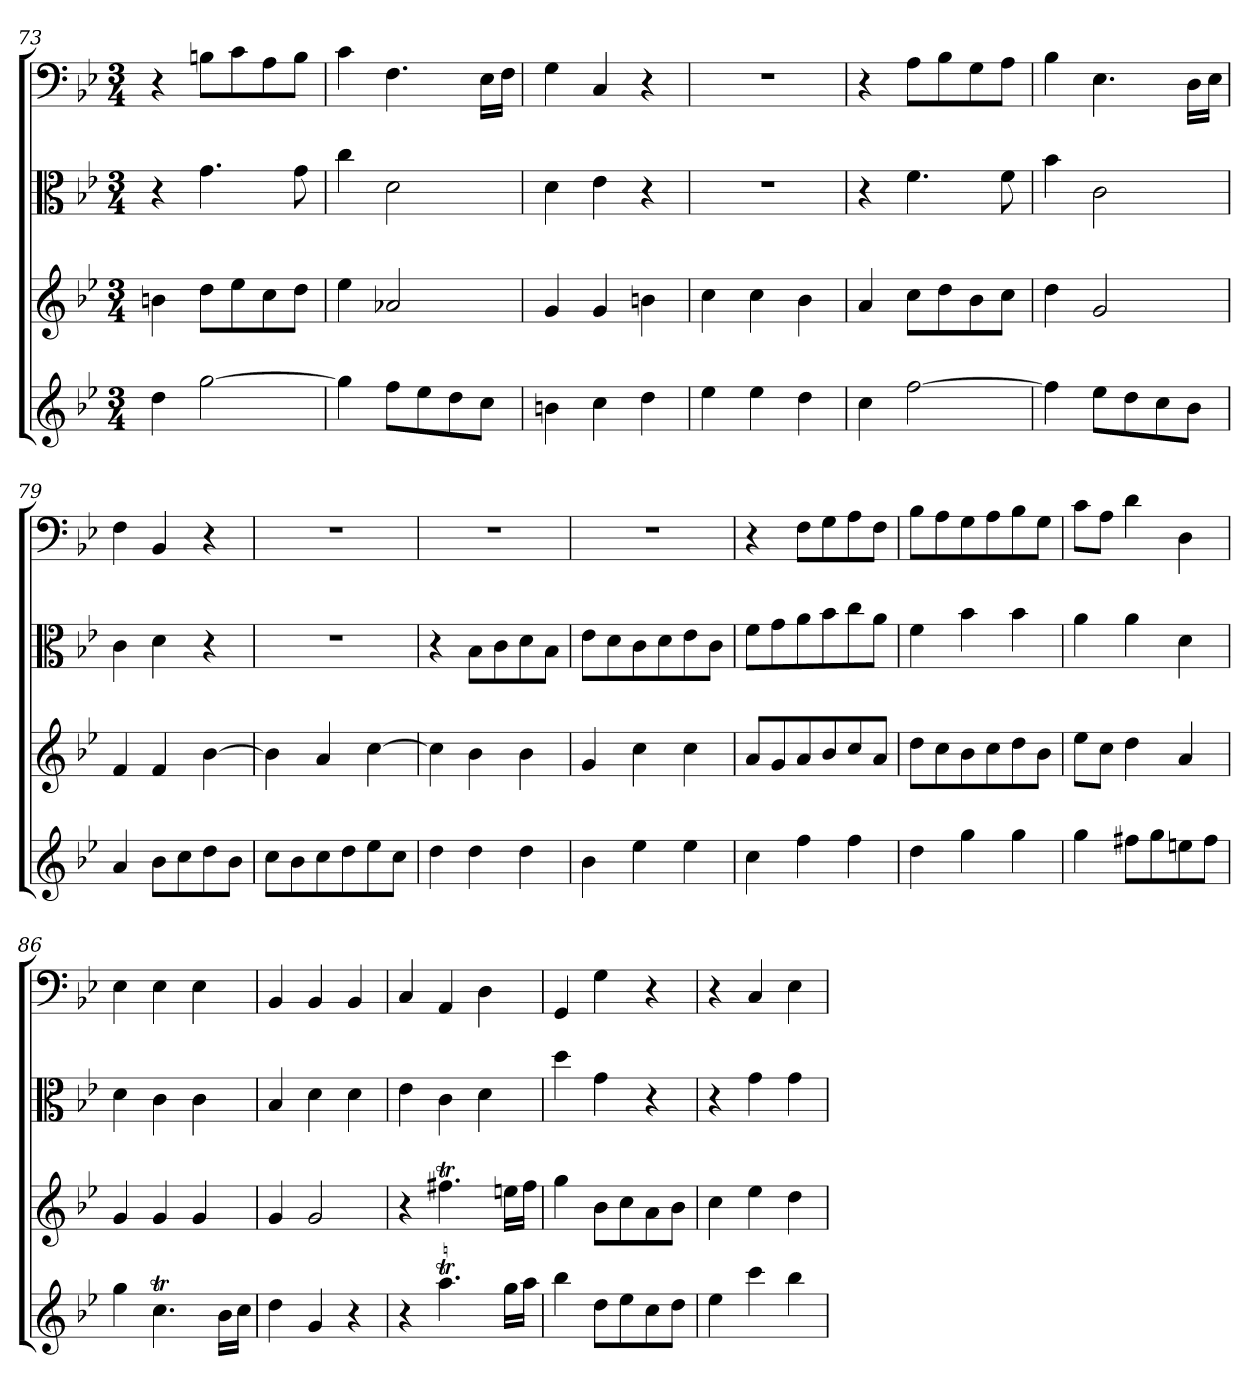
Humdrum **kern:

**kern	**kern	**kern	**kern
*part4	*part3	*part2	*part1
*staff4	*staff3	*staff2	*staff1
*clefG2	*clefG2	*clefC3	*clefF4
*k[b-e-]	*k[b-e-]	*k[b-e-]	*k[b-e-]
*g:	*g:	*g:	*g:
*M3/4	*M3/4	*M3/4	*M3/4
=73	=73	=73	=73
4dd\	4bn\	4r	4r
[2gg\	8dd\L	4.g\	8Bn\L
.	8ee-\	.	8c\
.	8cc\	.	8A\
.	8dd\J	8g\	8B\J
=74	=74	=74	=74
4gg\]	4ee-\	4cc\	4c\
8ff\L	2a-X/	2d\	4.F\
8ee-\	.	.	.
8dd\	.	.	.
8cc\J	.	.	16E-\LL
.	.	.	16F\JJ
=75	=75	=75	=75
4bn\	4g/	4d\	4G\
4cc\	4g/	4e-\	4C/
4dd\	4bn\	4r	4r
=76	=76	=76	=76
4ee-\	4cc\	2.r	2.r
4ee-\	4cc\	.	.
4dd\	4b-\	.	.
=77	=77	=77	=77
4cc\	4a/	4r	4r
[2ff\	8cc\L	4.f\	8A\L
.	8dd\	.	8B-\
.	8b-\	.	8G\
.	8cc\J	8f\	8A\J
=78	=78	=78	=78
4ff\]	4dd\	4b-\	4B-\
8ee-\L	2g/	2c\	4.E-\
8dd\	.	.	.
8cc\	.	.	.
8b-\J	.	.	16D\LL
.	.	.	16E-\JJ
=79	=79	=79	=79
4a/	4f/	4c\	4F\
8b-\L	4f/	4d\	4BB-/
8cc\	.	.	.
8dd\	[4b-\	4r	4r
8b-\J	.	.	.
=80	=80	=80	=80
8cc\L	4b-\]	2.r	2.r
8b-\	.	.	.
8cc\	4a/	.	.
8dd\	.	.	.
8ee-\	[4cc\	.	.
8cc\J	.	.	.
=81	=81	=81	=81
4dd\	4cc\]	4r	2.r
4dd\	4b-\	8B-\L	.
.	.	8c\	.
4dd\	4b-\	8d\	.
.	.	8B-\J	.
=82	=82	=82	=82
4b-\	4g/	8e-\L	2.r
.	.	8d\	.
4ee-\	4cc\	8c\	.
.	.	8d\	.
4ee-\	4cc\	8e-\	.
.	.	8c\J	.
=83	=83	=83	=83
4cc\	8a/L	8f\L	4r
.	8g/	8g\	.
4ff\	8a/	8a\	8F\L
.	8b-/	8b-\	8G\
4ff\	8cc/	8cc\	8A\
.	8a/J	8a\J	8F\J
=84	=84	=84	=84
4dd\	8dd\L	4f\	8B-\L
.	8cc\	.	8A\
4gg\	8b-\	4b-\	8G\
.	8cc\	.	8A\
4gg\	8dd\	4b-\	8B-\
.	8b-\J	.	8G\J
=85	=85	=85	=85
4gg\	8ee-\L	4a\	8c\L
.	8cc\J	.	8A\J
8ff#X\L	4dd\	4a\	4d\
8gg\	.	.	.
8een\	4a/	4d\	4D\
8ff#\J	.	.	.
=86	=86	=86	=86
4gg\	4g/	4d\	4E-\
4.ccT\	4g/	4c\	4E-\
.	4g/	4c\	4E-\
16b-\LL	.	.	.
16cc\JJ	.	.	.
=87	=87	=87	=87
4dd\	4g/	4B-/	4BB-/
4g/	2g/	4d\	4BB-/
4r	.	4d\	4BB-/
=88	=88	=88	=88
4r	4r	4e-\	4C/
4.aaT\	4.ff#Xt\	4c\	4AA/
.	.	4d\	4D\
16gg\LL	16een\LL	.	.
16aa\JJ	16ff#\JJ	.	.
=89	=89	=89	=89
4bb-\	4gg\	4dd\	4GG/
8dd\L	8b-\L	4g\	4G\
8ee-\	8cc\	.	.
8cc\	8a\	4r	4r
8dd\J	8b-\J	.	.
=90	=90	=90	=90
4ee-\	4cc\	4r	4r
4ccc\	4ee-\	4g\	4C/
4bb-\	4dd\	4g\	4E-\
=	=	=	=
*-	*-	*-	*-
